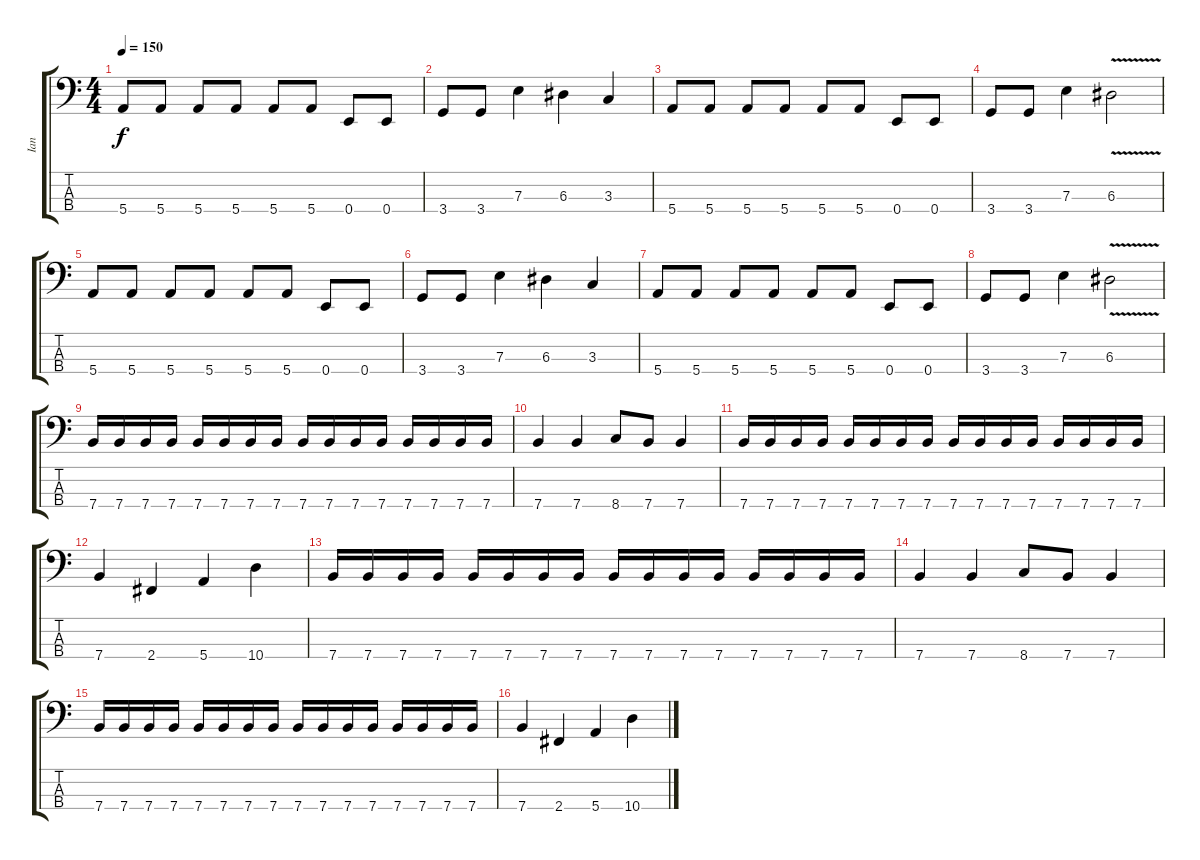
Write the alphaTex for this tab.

\track ("Ian" "Ian") {instrument electricbasspick}
\staff {score tabs}
\tuning (G2 D2 A1 E1) {hide}
\ts (4 4)
\tempo 150
\clef f4
\ks c
5.4.8{dy f} 5.4.8 5.4.8 5.4.8 5.4.8 5.4.8 0.4.8 0.4.8 |
3.4.8 3.4.8 7.3.4 6.3.4 3.3.4 |
5.4.8 5.4.8 5.4.8 5.4.8 5.4.8 5.4.8 0.4.8 0.4.8 |
3.4.8 3.4.8 7.3.4 6.3{v}.2 |
5.4.8 5.4.8 5.4.8 5.4.8 5.4.8 5.4.8 0.4.8 0.4.8 |
3.4.8 3.4.8 7.3.4 6.3.4 3.3.4 |
5.4.8 5.4.8 5.4.8 5.4.8 5.4.8 5.4.8 0.4.8 0.4.8 |
3.4.8 3.4.8 7.3.4 6.3{v}.2 |
7.4.16 7.4.16 7.4.16 7.4.16 7.4.16 7.4.16 7.4.16 7.4.16 7.4.16 7.4.16 7.4.16 7.4.16 7.4.16 7.4.16 7.4.16 7.4.16 |
7.4.4 7.4.4 8.4.8 7.4.8 7.4.4 |
7.4.16 7.4.16 7.4.16 7.4.16 7.4.16 7.4.16 7.4.16 7.4.16 7.4.16 7.4.16 7.4.16 7.4.16 7.4.16 7.4.16 7.4.16 7.4.16 |
7.4.4 2.4.4 5.4.4 10.4.4 |
7.4.16 7.4.16 7.4.16 7.4.16 7.4.16 7.4.16 7.4.16 7.4.16 7.4.16 7.4.16 7.4.16 7.4.16 7.4.16 7.4.16 7.4.16 7.4.16 |
7.4.4 7.4.4 8.4.8 7.4.8 7.4.4 |
7.4.16 7.4.16 7.4.16 7.4.16 7.4.16 7.4.16 7.4.16 7.4.16 7.4.16 7.4.16 7.4.16 7.4.16 7.4.16 7.4.16 7.4.16 7.4.16 |
7.4.4 2.4.4 5.4.4 10.4.4
